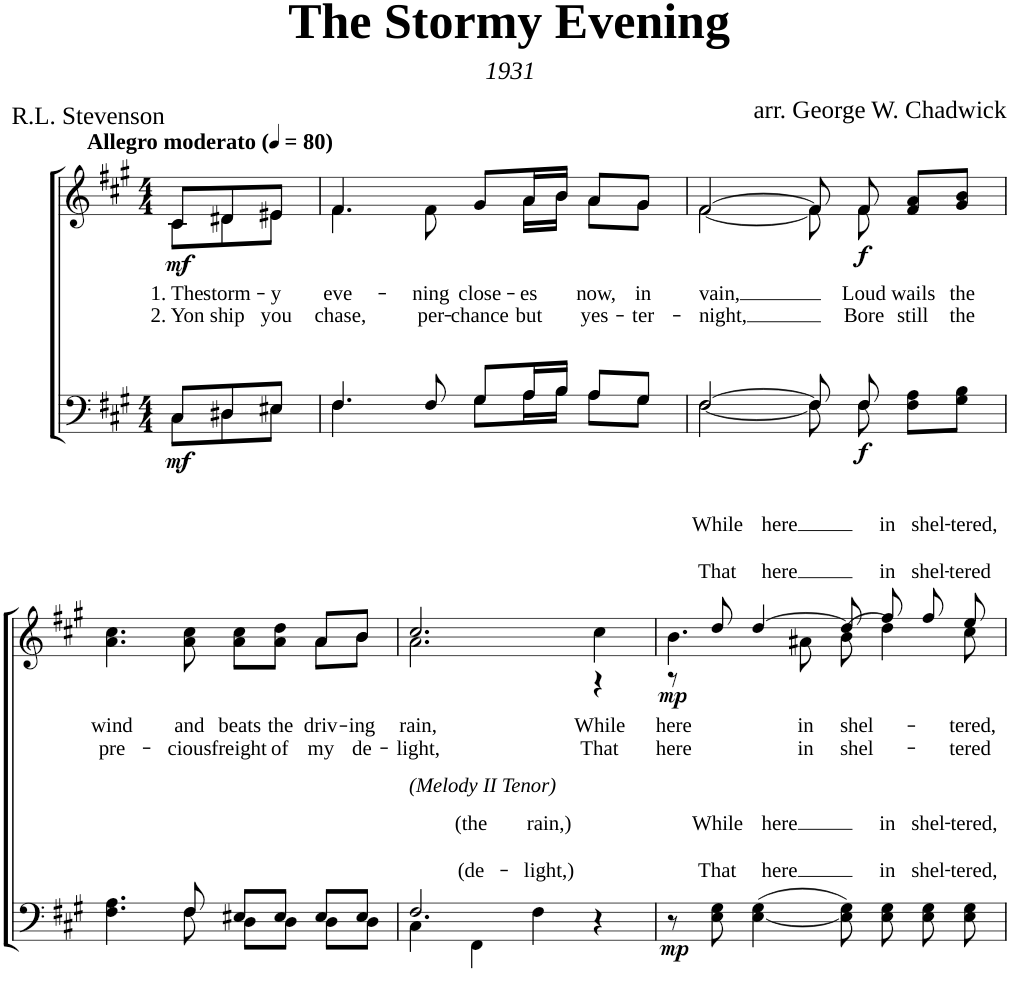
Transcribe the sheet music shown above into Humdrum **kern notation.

**kern	**text	**text	**dynam	**kern	**text	**text	**dynam
*part2	*part2	*part2	*part2	*part1	*part1	*part1	*part1
*staff2	*staff2	*staff2	*staff2	*staff1	*staff1	*staff1	*staff1
*I"Piano	*	*	*	*I"Piano	*	*	*
*I'Pno	*	*	*	*I'Pno	*	*	*
*clefF4	*	*	*	*clefG2	*	*	*
*k[f#c#g#]	*	*	*	*k[f#c#g#]	*	*	*
*M4/4	*	*	*	*M4/4	*	*	*
*MM80	*	*	*	*MM80	*	*	*
=1	=1	=1	=1	=1	=1	=1	=1
*^	*	*	*	*	*	*	*
!	!	!	!	!	!LO:TX:a:B:t=Allegro moderato	!	!	!
!	!	!	!	!LO:DY:b	!	!LO:LY:b	!LO:LY:b	!LO:DY:b
*	*	*	*	*	*^	*	*	*
8C#/L	8C#\L	.	.	mf	8c#/L	8c#\L	1. The	2. Yon	mf
!	!	!	!	!	!	!	!LO:LY:b	!LO:LY:b	!
8D#X/	8D#\	.	.	.	8d#X/	8d#\	storm-	ship	.
!	!	!	!	!	!	!	!LO:LY:b	!LO:LY:b	!
8E#X/J	8E#\J	.	.	.	8e#X/J	8e#\J	-y	you	.
=2	=2	=2	=2	=2	=2	=2	=2	=2	=2
!	!	!	!	!	!	!	!LO:LY:b	!LO:LY:b	!
4.F#/	4.F#\	.	.	.	4.f#/	4.f#\	eve-	chase,	.
!	!	!	!	!	!	!	!LO:LY:b	!LO:LY:b	!
8F#/	8ryy	.	.	.	8f#\	4ryy	-ning	per-	.
!	!	!	!	!	!	!	!LO:LY:b	!LO:LY:b	!
8G#/L	8G#\L	.	.	.	8g#/L	.	close-	-chance	.
!	!	!	!	!	!	!	!LO:LY:b	!LO:LY:b	!
16A/L	16A\L	.	.	.	16a/L	16a\LL	-es	but	.
16B/JJ	16B\JJ	.	.	.	16b/JJ	16b\JJ	.	.	.
!	!	!	!	!	!	!	!LO:LY:b	!LO:LY:b	!
8A/L	8A\L	.	.	.	8a/L	8a\L	now,	yes-	.
!	!	!	!	!	!	!	!LO:LY:b	!LO:LY:b	!
8G#/J	8G#\J	.	.	.	8g#/J	8g#\J	in	-ter-	.
=3	=3	=3	=3	=3	=3	=3	=3	=3	=3
!	!	!	!	!	!	!	!LO:LY:b	!LO:LY:b	!
[2F#/	[2F#\	.	.	.	[2f#/	[2f#\	vain,	-night,	.
8F#/]	8F#\]	.	.	.	8f#/]	8f#\]	.	.	.
!	!	!	!	!LO:DY:b	!	!	!LO:LY:b	!LO:LY:b	!LO:DY:b
8F#/	8F#\	.	.	f	8f#/	8f#\	Loud	Bore	f
!	!	!	!	!	!	!	!LO:LY:b	!LO:LY:b	!
8F#\ 8A\L	4ryy	.	.	.	8f#/ 8a/L	4ryy	wails	still	.
!	!	!	!	!	!	!	!LO:LY:b	!LO:LY:b	!
8G#\ 8B\J	.	.	.	.	8g#/ 8b/J	.	the	the	.
!!LO:LB:g=z	!!
=4	=4	=4	=4	=4	=4	=4	=4	=4	=4
!	!	!	!	!	!	!	!LO:LY:b	!LO:LY:b	!
4.F#\ 4.A\	4.ryy	.	.	.	4.a\ 4.cc#\	2.ryy	wind	pre-	.
!	!	!	!	!	!	!	!LO:LY:b	!LO:LY:b	!
8F#/	8F#\	.	.	.	8a\ 8cc#\	.	and	-cious	.
!	!	!	!	!	!	!	!LO:LY:b	!LO:LY:b	!
8E#X/L	8D\L	.	.	.	8a\ 8cc#\L	.	beats	freight	.
!	!	!	!	!	!	!	!LO:LY:b	!LO:LY:b	!
8E#/J	8D\J	.	.	.	8a\ 8dd\J	.	the	of	.
!	!	!	!	!	!	!	!LO:LY:b	!LO:LY:b	!
8E#/L	8D\L	.	.	.	8a/L	8a\L	driv-	my	.
!	!	!	!	!	!	!	!LO:LY:b	!LO:LY:b	!
8E#/J	8D\J	.	.	.	8b/J	8b\J	-ing	de-	.
=5	=5	=5	=5	=5	=5	=5	=5	=5	=5
!	!	!	!	!	!LO:TX:b:i:t=(Melody II Tenor)	!	!	!	!
!	!	!	!	!	!	!	!LO:LY:b	!LO:LY:b	!
4C#\	2.F#/	.	.	.	2.cc#/	2.a\	rain,	-light,	.
!	!	!LO:LY:a	!LO:LY:a	!	!	!	!	!	!
4FF#\	.	(the	(de-	.	.	.	.	.	.
!	!	!LO:LY:a	!LO:LY:a	!	!	!	!	!	!
4F#\	.	rain,)	-light,)	.	.	.	.	.	.
!	!	!	!	!	!	!	!LO:LY:b	!LO:LY:b	!
4r	4ryy	.	.	.	4cc#\	4r	While	That	.
=6	=6	=6	=6	=6	=6	=6	=6	=6	=6
!	!	!	!	!LO:DY:b	!	!	!LO:LY:b	!LO:LY:b	!LO:DY:b
*v	*v	*	*	*	*	*	*	*	*
8r	.	.	mp	4.b\	8r	here	here	mp
!	!LO:LY:a	!LO:LY:a	!	!	!	!LO:LY:a	!LO:LY:a	!
8E\ 8G#\	While	That	.	.	8dd/	While	That	.
!	!LO:LY:a	!LO:LY:a	!	!	!	!LO:LY:a	!LO:LY:a	!
([4E\ 4G#\	here	here	.	.	[4dd/	here	here	.
!	!	!	!	!	!	!LO:LY:b	!LO:LY:b	!
.	.	.	.	8a#X\	.	in	in	.
!	!	!	!	!	!	!LO:LY:b	!LO:LY:b	!
8E\] 8G#\)	.	.	.	(8b\	8dd/]	shel-	shel-	.
!	!LO:LY:a	!LO:LY:a	!	!	!	!LO:LY:a	!LO:LY:a	!
8E\ 8G#\	in	in	.	4dd\)	8ff#/	in	in	.
!	!LO:LY:a	!LO:LY:a	!	!	!	!LO:LY:a	!LO:LY:a	!
8E\ 8G#\	shel-	shel-	.	.	8ff#/	shel-	shel-	.
!	!LO:LY:a	!LO:LY:a	!	!	!	!LO:LY:b	!LO:LY:b	!
!	!	!	!	!	!	!LO:LY:a	!LO:LY:a	!
8E\ 8G#\	-tered,	-tered,	.	8cc#\	8ee/	-tered,	-tered	.
*	*	*	*	*v	*v	*	*	*
=	=	=	=	=	=	=	=
*-	*-	*-	*-	*-	*-	*-	*-
